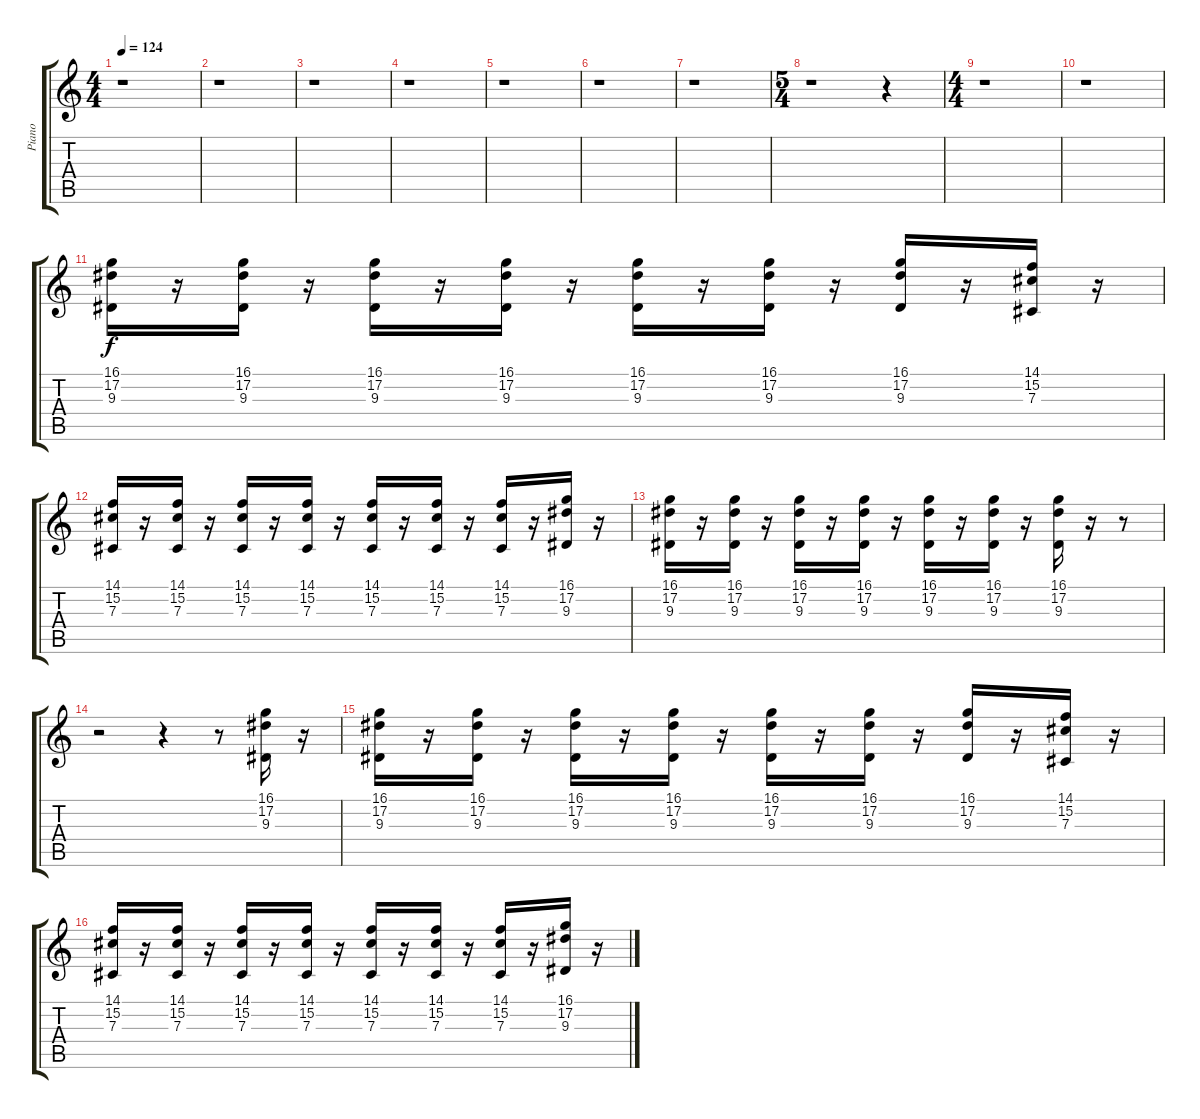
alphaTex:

\track ("Piano" "Piano") {instrument brightacousticpiano}
\staff {score tabs}
\tuning (Eb4 Bb3 Gb3 Db3 Ab2 Eb2) {hide}
\ts (4 4)
\tempo 124
\clef g2
\ks c
r.1{dy f} |
r.1 |
r.1 |
r.1 |
r.1 |
r.1 |
r.1 |
\ts (5 4)
r.1 r.4 |
\ts (4 4)
r.1 |
r.1 |
(16.1 17.2 9.3).16 r.16 (16.1 17.2 9.3).16 r.16 (16.1 17.2 9.3).16 r.16 (16.1 17.2 9.3).16 r.16 (16.1 17.2 9.3).16 r.16 (16.1 17.2 9.3).16 r.16 (16.1 17.2 9.3).16 r.16 (14.1 15.2 7.3).16 r.16 |
(14.1 15.2 7.3).16 r.16 (14.1 15.2 7.3).16 r.16 (14.1 15.2 7.3).16 r.16 (14.1 15.2 7.3).16 r.16 (14.1 15.2 7.3).16 r.16 (14.1 15.2 7.3).16 r.16 (14.1 15.2 7.3).16 r.16 (16.1 17.2 9.3).16 r.16 |
(16.1 17.2 9.3).16 r.16 (16.1 17.2 9.3).16 r.16 (16.1 17.2 9.3).16 r.16 (16.1 17.2 9.3).16 r.16 (16.1 17.2 9.3).16 r.16 (16.1 17.2 9.3).16 r.16 (16.1 17.2 9.3).16 r.16 r.8 |
r.2 r.4 r.8 (16.1 17.2 9.3).16 r.16 |
(16.1 17.2 9.3).16 r.16 (16.1 17.2 9.3).16 r.16 (16.1 17.2 9.3).16 r.16 (16.1 17.2 9.3).16 r.16 (16.1 17.2 9.3).16 r.16 (16.1 17.2 9.3).16 r.16 (16.1 17.2 9.3).16 r.16 (14.1 15.2 7.3).16 r.16 |
(14.1 15.2 7.3).16 r.16 (14.1 15.2 7.3).16 r.16 (14.1 15.2 7.3).16 r.16 (14.1 15.2 7.3).16 r.16 (14.1 15.2 7.3).16 r.16 (14.1 15.2 7.3).16 r.16 (14.1 15.2 7.3).16 r.16 (16.1 17.2 9.3).16 r.16
